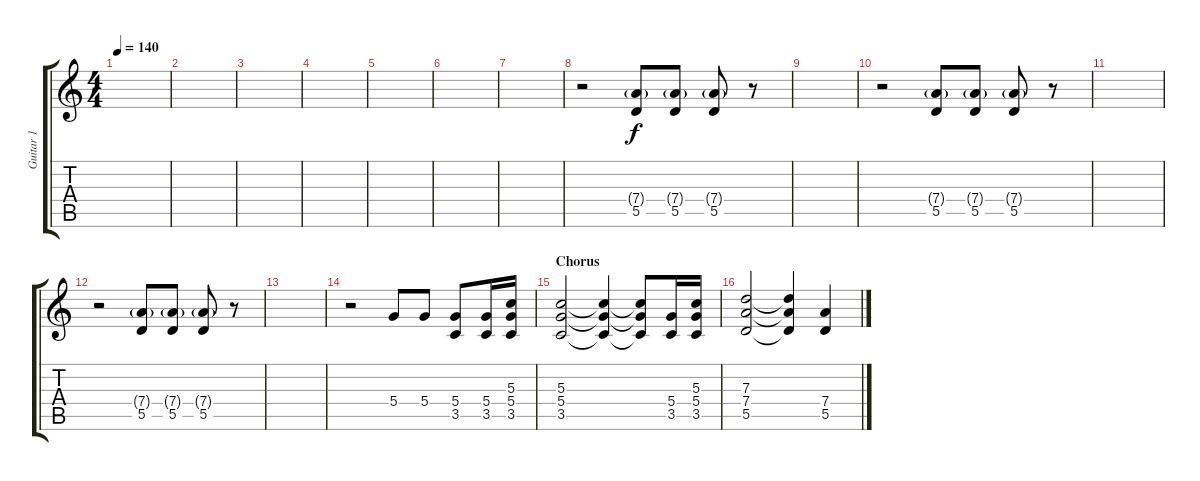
\track ("Guitar 1" "Guitar 1") {instrument distortionguitar}
\staff {score tabs}
\tuning (E4 B3 G3 D3 A2 E2) {hide}
\ts (4 4)
\tempo 140
\clef g2
\ks c
|
|
|
|
|
|
|
r.2 (7.4{g} 5.5).8 (7.4{g} 5.5).8 (7.4{g} 5.5).8 r.8 |
|
r.2 (7.4{g} 5.5).8 (7.4{g} 5.5).8 (7.4{g} 5.5).8 r.8 |
|
r.2 (7.4{g} 5.5).8 (7.4{g} 5.5).8 (7.4{g} 5.5).8 r.8 |
|
r.2 5.4.8{dy f} 5.4.8 (5.4 3.5).8 (5.4 3.5).16 (5.3 5.4 3.5).16 |
\section ("" "Chorus")
(5.3 5.4 3.5).2 (5.3{t} 5.4{t} 3.5{t}).4 (5.3{t} 5.4{t} 3.5{t}).8 (5.4 3.5).16 (5.3 5.4 3.5).16 |
(7.3 7.4 5.5).2 (7.3{t} 7.4{t} 5.5{t}).4 (7.4 5.5).4
